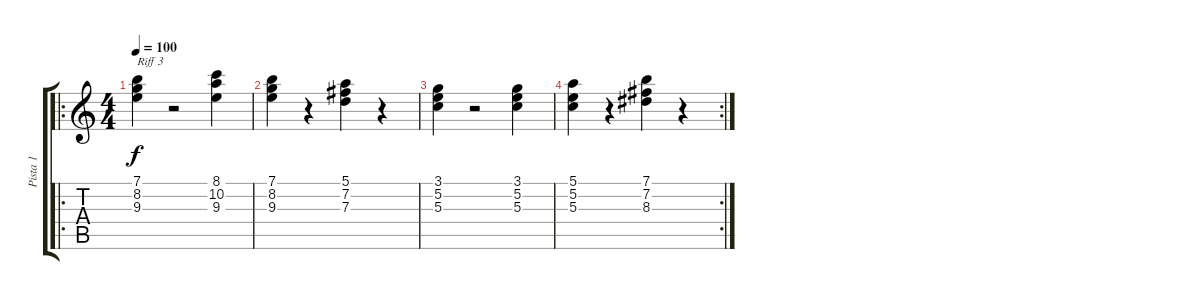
\track ("Pista 1" "Pista 1") {instrument acousticguitarsteel}
\staff {score tabs}
\tuning (E4 B3 G3 D3 A2 E2) {hide}
\ro
\ts (4 4)
\tempo 100
\clef g2
\ks c
(7.1 8.2 9.3).4{txt "Riff 3" dy f instrument acousticguitarsteel} r.2 (8.1 10.2 9.3).4 |
(7.1 8.2 9.3).4 r.4 (5.1 7.2 7.3).4 r.4 |
(3.1 5.2 5.3).4 r.2 (3.1 5.2 5.3).4 |
\rc 2
(5.1 5.2 5.3).4 r.4 (7.1 7.2 8.3).4 r.4
